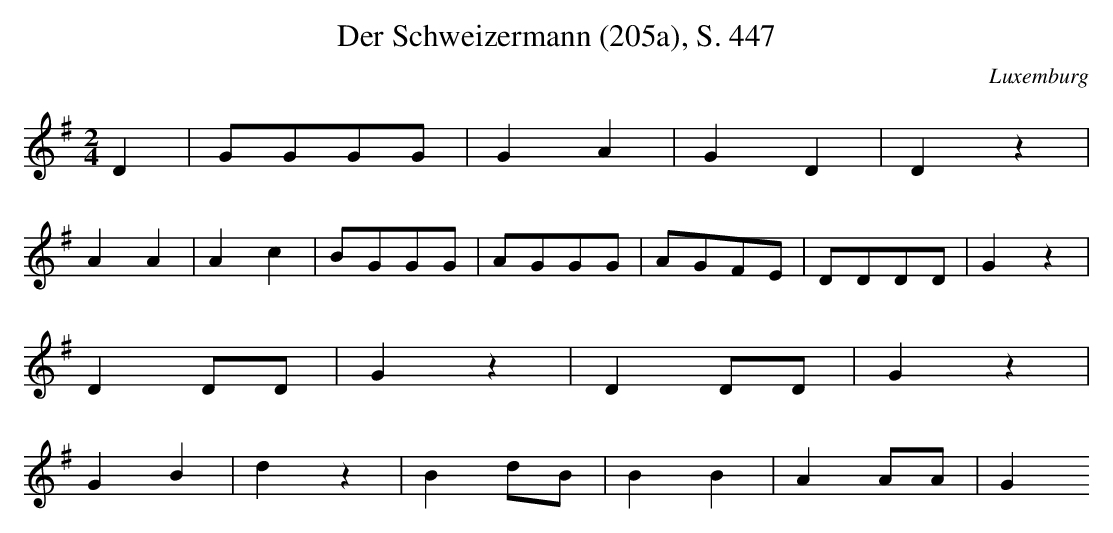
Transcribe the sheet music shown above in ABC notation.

X:1
T: Der Schweizermann (205a), S. 447
O: Luxemburg
M: 2/4
L: 1/8
K: G
D2 | GGGG | G2A2 | G2D2 | D2z2 |
A2A2 | A2c2 | BGGG | AGGG | AGFE | DDDD | G2z2 |
D2DD | G2z2 | D2DD | G2z2 |
G2B2 | d2z2 | B2dB | B2B2 | A2AA | G2
